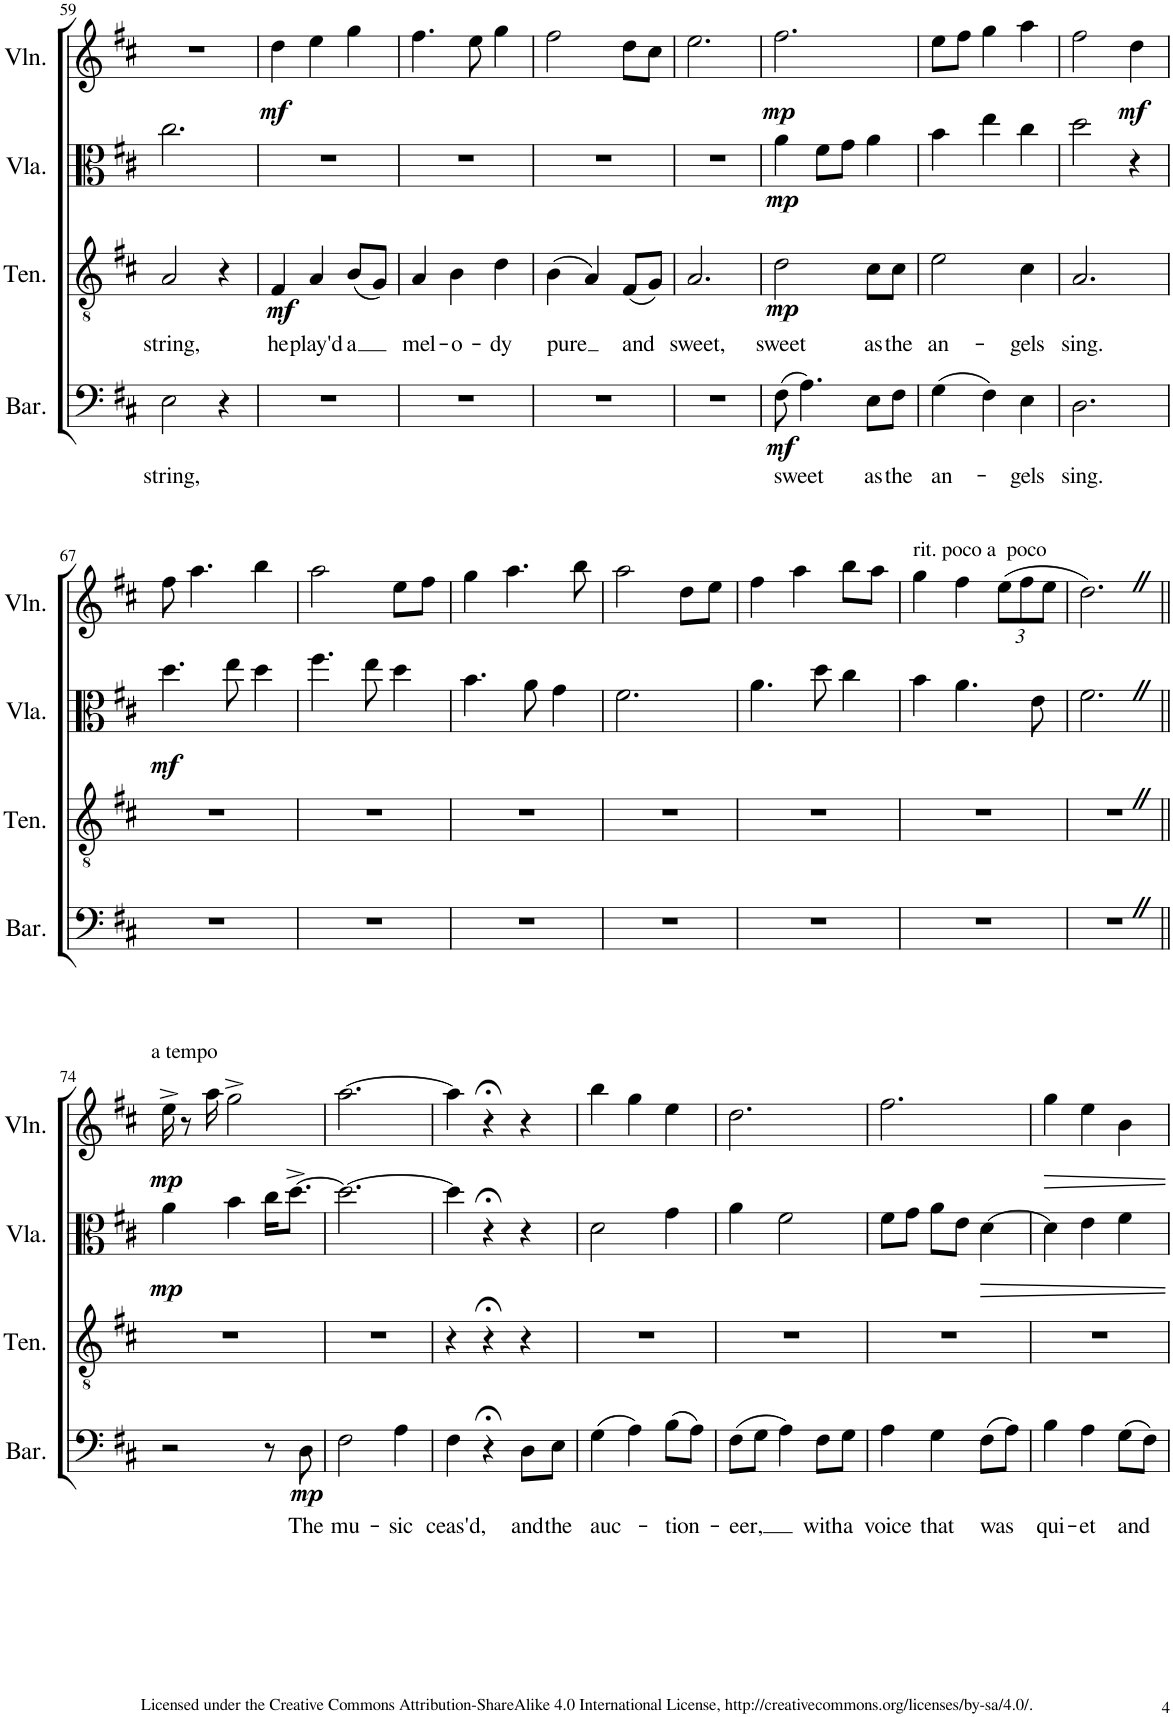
**kern	**text	**dynam	**kern	**text	**dynam	**kern	**dynam	**kern	**dynam
*part4	*part4	*part4	*part3	*part3	*part3	*part2	*part2	*part1	*part1
*staff4	*staff4	*staff4	*staff3	*staff3	*staff3	*staff2	*staff2	*staff1	*staff1
*I"Baritone	*	*	*I"Tenor	*	*	*I"Viola	*	*I"Violin	*
*I'Bar.	*	*	*I'Ten.	*	*	*I'Vla.	*	*I'Vln.	*
!!LO:PB:g=z
*clefF4	*	*	*clefGv2	*	*	*clefC3	*	*clefG2	*
*k[f#c#]	*	*	*k[f#c#]	*	*	*k[f#c#]	*	*k[f#c#]	*
*M3/4	*	*	*M3/4	*	*	*M3/4	*	*M3/4	*
=59	=59	=59	=59	=59	=59	=59	=59	=59	=59
!	!LO:LY:b	!	!	!LO:LY:b	!	!	!	!	!
2E\	string,	.	2A/	string,	.	2.cc#\	.	2.r	.
4r	.	.	4r	.	.	.	.	.	.
=60	=60	=60	=60	=60	=60	=60	=60	=60	=60
!	!	!	!	!LO:LY:b	!LO:DY:b	!	!	!	!LO:DY:b
2.r	.	.	4F#/	he	mf	2.r	.	4dd\	mf
!	!	!	!	!LO:LY:b	!	!	!	!	!
.	.	.	4A/	play'd	.	.	.	4ee\	.
!	!	!	!	!LO:LY:b	!	!	!	!	!
.	.	.	(8B/L	a	.	.	.	4gg\	.
.	.	.	8G/J)	.	.	.	.	.	.
=61	=61	=61	=61	=61	=61	=61	=61	=61	=61
!	!	!	!	!LO:LY:b	!	!	!	!	!
2.r	.	.	4A/	mel-	.	2.r	.	4.ff#\	.
!	!	!	!	!LO:LY:b	!	!	!	!	!
.	.	.	4B\	-o-	.	.	.	.	.
.	.	.	.	.	.	.	.	8ee\	.
!	!	!	!	!LO:LY:b	!	!	!	!	!
.	.	.	4d\	-dy	.	.	.	4gg\	.
=62	=62	=62	=62	=62	=62	=62	=62	=62	=62
!	!	!	!	!LO:LY:b	!	!	!	!	!
2.r	.	.	(4B\	pure	.	2.r	.	2ff#\	.
.	.	.	4A/)	.	.	.	.	.	.
!	!	!	!	!LO:LY:b	!	!	!	!	!
.	.	.	(8F#/L	and	.	.	.	8dd\L	.
.	.	.	8G/J)	.	.	.	.	8cc#\J	.
=63	=63	=63	=63	=63	=63	=63	=63	=63	=63
!	!	!	!	!LO:LY:b	!	!	!	!	!
2.r	.	.	2.A/	sweet,	.	2.r	.	2.ee\	.
=64	=64	=64	=64	=64	=64	=64	=64	=64	=64
!	!LO:LY:b	!LO:DY:b	!	!LO:LY:b	!LO:DY:b	!	!LO:DY:b	!	!LO:DY:b
(8F#\	sweet	mf	2d\	sweet	mp	4a\	mp	2.ff#\	mp
4.A\)	.	.	.	.	.	.	.	.	.
.	.	.	.	.	.	8f#\L	.	.	.
.	.	.	.	.	.	8g\J	.	.	.
!	!LO:LY:b	!	!	!LO:LY:b	!	!	!	!	!
8E\L	as	.	8c#\L	as	.	4a\	.	.	.
!	!LO:LY:b	!	!	!LO:LY:b	!	!	!	!	!
8F#\J	the	.	8c#\J	the	.	.	.	.	.
=65	=65	=65	=65	=65	=65	=65	=65	=65	=65
!	!LO:LY:b	!	!	!LO:LY:b	!	!	!	!	!
(4G\	an-	.	2e\	an-	.	4b\	.	8ee\L	.
.	.	.	.	.	.	.	.	8ff#\J	.
4F#\)	.	.	.	.	.	4ee\	.	4gg\	.
!	!LO:LY:b	!	!	!LO:LY:b	!	!	!	!	!
4E\	-gels	.	4c#\	-gels	.	4cc#\	.	4aa\	.
=66	=66	=66	=66	=66	=66	=66	=66	=66	=66
!	!LO:LY:b	!	!	!LO:LY:b	!	!	!	!	!
2.D\	sing.	.	2.A/	sing.	.	2dd\	.	2ff#\	.
!	!	!	!	!	!	!	!	!	!LO:DY:b
.	.	.	.	.	.	4r	.	4dd\	mf
!!LO:LB:g=z
=67	=67	=67	=67	=67	=67	=67	=67	=67	=67
!	!	!	!	!	!	!	!LO:DY:b	!	!
2.r	.	.	2.r	.	.	4.dd\	mf	8ff#\	.
.	.	.	.	.	.	.	.	4.aa\	.
.	.	.	.	.	.	8ee\	.	.	.
.	.	.	.	.	.	4dd\	.	4bb\	.
=68	=68	=68	=68	=68	=68	=68	=68	=68	=68
2.r	.	.	2.r	.	.	4.ff#\	.	2aa\	.
.	.	.	.	.	.	8ee\	.	.	.
.	.	.	.	.	.	4dd\	.	8ee\L	.
.	.	.	.	.	.	.	.	8ff#\J	.
=69	=69	=69	=69	=69	=69	=69	=69	=69	=69
2.r	.	.	2.r	.	.	4.b\	.	4gg\	.
.	.	.	.	.	.	.	.	4.aa\	.
.	.	.	.	.	.	8a\	.	.	.
.	.	.	.	.	.	4g\	.	.	.
.	.	.	.	.	.	.	.	8bb\	.
=70	=70	=70	=70	=70	=70	=70	=70	=70	=70
2.r	.	.	2.r	.	.	2.f#\	.	2aa\	.
.	.	.	.	.	.	.	.	8dd\L	.
.	.	.	.	.	.	.	.	8ee\J	.
=71	=71	=71	=71	=71	=71	=71	=71	=71	=71
2.r	.	.	2.r	.	.	4.a\	.	4ff#\	.
.	.	.	.	.	.	.	.	4aa\	.
.	.	.	.	.	.	8dd\	.	.	.
.	.	.	.	.	.	4cc#\	.	8bb\L	.
.	.	.	.	.	.	.	.	8aa\J	.
=72	=72	=72	=72	=72	=72	=72	=72	=72	=72
!	!	!	!	!	!	!	!	!LO:TX:a:t=rit. poco a  poco	!
2.r	.	.	2.r	.	.	4b\	.	4gg\	.
.	.	.	.	.	.	4.a\	.	4ff#\	.
*	*	*	*	*	*	*	*	*Xbrackettup	*
.	.	.	.	.	.	.	.	(12ee\L	.
.	.	.	.	.	.	.	.	12ff#\	.
.	.	.	.	.	.	8e\	.	.	.
.	.	.	.	.	.	.	.	12ee\J	.
=73	=73	=73	=73	=73	=73	=73	=73	=73	=73
2.r	.	.	2.r	.	.	2.f#Z\	.	2.ddZ\)	.
!!LO:LB:g=z
=74||	=74||	=74||	=74||	=74||	=74||	=74||	=74||	=74||	=74||
!	!	!	!	!	!	!	!	!LO:TX:a:t=a tempo	!
!	!	!	!	!	!	!	!LO:DY:b	!	!LO:DY:b
2r	.	.	2.r	.	.	4a\	mp	16ee^\	mp
.	.	.	.	.	.	.	.	8r	.
.	.	.	.	.	.	.	.	16aa\	.
.	.	.	.	.	.	4b\	.	2gg^\	.
8r	.	.	.	.	.	16cc#\KL	.	.	.
.	.	.	.	.	.	[8.dd^\J	.	.	.
!	!LO:LY:b	!LO:DY:b	!	!	!	!	!	!	!
8D\	The	mp	.	.	.	.	.	.	.
=75	=75	=75	=75	=75	=75	=75	=75	=75	=75
!	!LO:LY:b	!	!	!	!	!	!	!	!
2F#\	mu-	.	2.r	.	.	2.dd\_	.	[2.aa\	.
!	!LO:LY:b	!	!	!	!	!	!	!	!
4A\	-sic	.	.	.	.	.	.	.	.
=76	=76	=76	=76	=76	=76	=76	=76	=76	=76
!	!LO:LY:b	!	!	!	!	!	!	!	!
4F#\	ceas'd,	.	4r	.	.	4dd\]	.	4aa\]	.
4r;<	.	.	4r;<	.	.	4r;<	.	4r;<	.
!	!LO:LY:b	!	!	!	!	!	!	!	!
8D\L	and	.	4r	.	.	4r	.	4r	.
!	!LO:LY:b	!	!	!	!	!	!	!	!
8E\J	the	.	.	.	.	.	.	.	.
=77	=77	=77	=77	=77	=77	=77	=77	=77	=77
!	!LO:LY:b	!	!	!	!	!	!	!	!
(4G\	auc-	.	2.r	.	.	2d\	.	4bb\	.
4A\)	.	.	.	.	.	.	.	4gg\	.
!	!LO:LY:b	!	!	!	!	!	!	!	!
(8B\L	-tion-	.	.	.	.	4g\	.	4ee\	.
8A\J)	.	.	.	.	.	.	.	.	.
=78	=78	=78	=78	=78	=78	=78	=78	=78	=78
!	!LO:LY:b	!	!	!	!	!	!	!	!
(8F#\L	-eer,	.	2.r	.	.	4a\	.	2.dd\	.
8G\J	.	.	.	.	.	.	.	.	.
4A\)	.	.	.	.	.	2f#\	.	.	.
!	!LO:LY:b	!	!	!	!	!	!	!	!
8F#\L	with	.	.	.	.	.	.	.	.
!	!LO:LY:b	!	!	!	!	!	!	!	!
8G\J	a	.	.	.	.	.	.	.	.
=79	=79	=79	=79	=79	=79	=79	=79	=79	=79
!	!LO:LY:b	!	!	!	!	!	!	!	!
4A\	voice	.	2.r	.	.	8f#\L	.	2.ff#\	.
.	.	.	.	.	.	8g\J	.	.	.
!	!LO:LY:b	!	!	!	!	!	!	!	!
4G\	that	.	.	.	.	8a\L	.	.	.
.	.	.	.	.	.	8e\J	.	.	.
!	!LO:LY:b	!	!	!	!	!	!	!	!
(8F#\L	was	.	.	.	.	[4d\	.	.	.
8A\J)	.	.	.	.	.	.	.	.	.
=80	=80	=80	=80	=80	=80	=80	=80	=80	=80
!	!LO:LY:b	!	!	!	!	!	!	!	!
4B\	qui-	.	2.r	.	.	4d\]	.	4gg\	.
!	!LO:LY:b	!	!	!	!	!	!	!	!
4A\	-et	.	.	.	.	4e\	.	4ee\	.
!	!LO:LY:b	!	!	!	!	!	!	!	!
(8G\L	and	.	.	.	.	4f#\	.	4b\	.
8F#\J)	.	.	.	.	.	.	.	.	.
=	=	=	=	=	=	=	=	=	=
*-	*-	*-	*-	*-	*-	*-	*-	*-	*-
